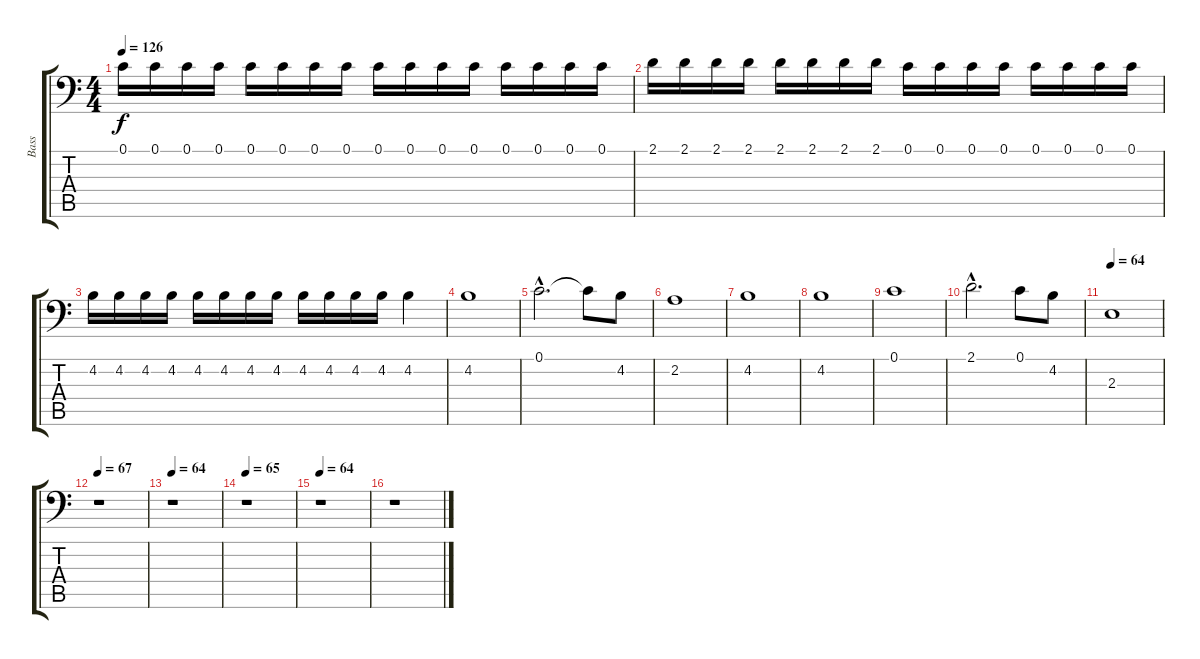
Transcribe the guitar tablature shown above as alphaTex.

\track ("Bass" "Bass") {instrument electricbasspick}
\staff {score tabs}
\tuning (C3 G2 D2 A1 E1 B0) {hide}
\ts (4 4)
\tempo 126
\clef f4
\ks c
0.1.16{dy f} 0.1.16 0.1.16 0.1.16 0.1.16 0.1.16 0.1.16 0.1.16 0.1.16 0.1.16 0.1.16 0.1.16 0.1.16 0.1.16 0.1.16 0.1.16 |
2.1.16 2.1.16 2.1.16 2.1.16 2.1.16 2.1.16 2.1.16 2.1.16 0.1.16 0.1.16 0.1.16 0.1.16 0.1.16 0.1.16 0.1.16 0.1.16 |
4.2.16 4.2.16 4.2.16 4.2.16 4.2.16 4.2.16 4.2.16 4.2.16 4.2.16 4.2.16 4.2.16 4.2.16 4.2.4 |
4.2.1 |
0.1{hac}.2{d} 0.1{t}.8 4.2.8 |
2.2.1 |
4.2.1 |
4.2.1 |
0.1.1 |
2.1{hac}.2{d} 0.1.8 4.2.8 |
\tempo 69
\tempo 64
2.3.1 |
\tempo 67
r.1 |
\tempo 61
\tempo 64
r.1 |
\tempo 65
r.1 |
\tempo 62
\tempo 64
r.1 |
r.1
